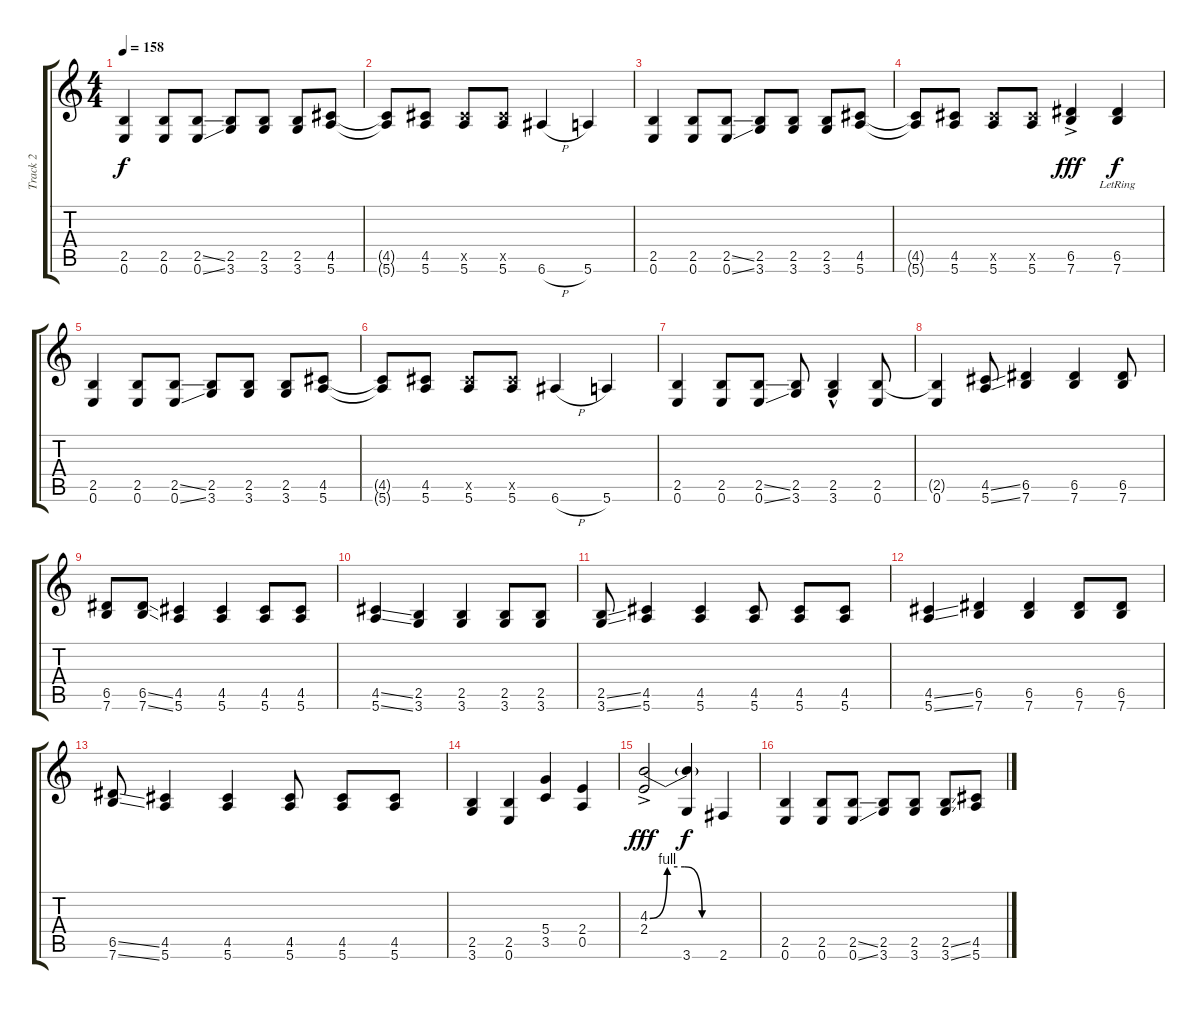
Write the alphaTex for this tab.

\track ("Track 2" "Track 2") {instrument electricguitarclean}
\staff {score tabs}
\tuning (E4 B3 G3 D3 A2 E2) {hide}
\ts (4 4)
\tempo 158
\clef g2
\ks c
(2.5 0.6).4{dy f} (2.5 0.6).8 (2.5{ss} 0.6{ss}).8 (2.5 3.6).8 (2.5 3.6).8 (2.5 3.6).8 (4.5 5.6).8 |
(4.5{t} 5.6{t}).8 (4.5 5.6).8 (4.5{x} 5.6).8 (4.5{x} 5.6).8 6.6{h}.4 5.6.4 |
(2.5 0.6).4 (2.5 0.6).8 (2.5{ss} 0.6{ss}).8 (2.5 3.6).8 (2.5 3.6).8 (2.5 3.6).8 (4.5 5.6).8 |
(4.5{t} 5.6{t}).8 (4.5 5.6).8 (4.5{x} 5.6).8 (4.5{x} 5.6).8 (6.5{ac} 7.6{ac}).4{dy fff} (6.5{lr} 7.6{lr}).4{dy f} |
(2.5 0.6).4 (2.5 0.6).8 (2.5{ss} 0.6{ss}).8 (2.5 3.6).8 (2.5 3.6).8 (2.5 3.6).8 (4.5 5.6).8 |
(4.5{t} 5.6{t}).8 (4.5 5.6).8 (4.5{x} 5.6).8 (4.5{x} 5.6).8 6.6{h}.4 5.6.4 |
(2.5 0.6).4 (2.5 0.6).8 (2.5{ss} 0.6{ss}).8 (2.5 3.6).8 (2.5{hac} 3.6).4 (2.5 0.6).8 |
(2.5{t} 0.6).4 (4.5{ss} 5.6{ss}).8 (6.5 7.6).4 (6.5 7.6).4 (6.5 7.6).8 |
(6.5 7.6).8 (6.5{ss} 7.6{ss}).8 (4.5 5.6).4 (4.5 5.6).4 (4.5 5.6).8 (4.5 5.6).8 |
(4.5{ss} 5.6{ss}).4 (2.5 3.6).4 (2.5 3.6).4 (2.5 3.6).8 (2.5 3.6).8 |
(2.5{ss} 3.6{ss}).8 (4.5 5.6).4 (4.5 5.6).4 (4.5 5.6).8 (4.5 5.6).8 (4.5 5.6).8 |
(4.5{ss} 5.6{ss}).4 (6.5 7.6).4 (6.5 7.6).4 (6.5 7.6).8 (6.5 7.6).8 |
(6.5{ss} 7.6{ss}).8 (4.5 5.6).4 (4.5 5.6).4 (4.5 5.6).8 (4.5 5.6).8 (4.5 5.6).8 |
(2.5 3.6).4 (2.5 0.6).4 (5.4 3.5).4 (2.4 0.5).4 |
(4.3{be (custom 0 0 15 4 30 4 45 0 60 0)} 2.4{ac}).2{dy fff} (4.3{t} 3.6).4{dy f} 2.6.4 |
(2.5 0.6).4 (2.5 0.6).8 (2.5{ss} 0.6{ss}).8 (2.5 3.6).8 (2.5 3.6).8 (2.5{ss} 3.6{ss}).8 (4.5 5.6).8
